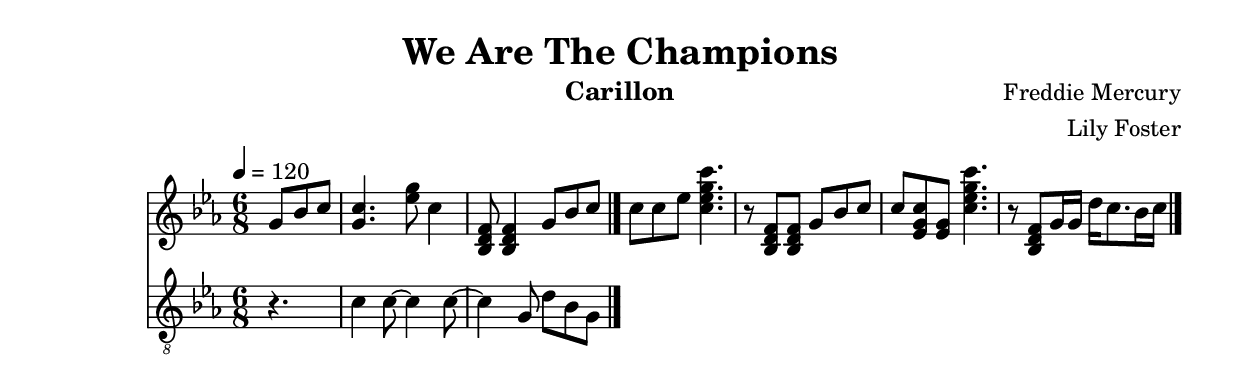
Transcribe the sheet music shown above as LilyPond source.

\version "2.20.0"

\header {
  title = "We Are The Champions"
  instrument = "Carillon"
  composer = "Freddie Mercury"
  arranger = "Lily Foster"
}

main_tempo = \tempo 4 = 120
main_key = \key c \minor
main_time = \time 6/8

melody = \relative c'' {
  % intro
  \partial 4. g8 bes c
  <g c>4. <ees' g>8 c4
  <bes, d f>8 <bes d f>4 g'8 bes c
  c8 c ees <c ees g c>4.
  r8 <bes, d f> <bes d f> g' bes c
  c <ees, g c> <ees g> <c' ees g c>4.
  r8 <bes, d f> g'16 g d' c8. bes16 c~

  \bar "|."
}

bass = \relative c' {
  % intro
  \partial 4. r4.
  c4 c8~ c4 c8~
  c4 g8 d' bes g

  \bar "|."
}

keys = \new Staff {
  \clef "treble"

  \main_tempo
  \main_key
  \main_time

  \melody
}

pedals = \new Staff {
  \clef "treble_8"

  \main_tempo
  \main_key
  \main_time

  \bass
}

\score {
  <<
    \keys
    \pedals
  >>

  \layout {}
}

\score {
  \unfoldRepeats
  <<
    \keys
    \pedals
  >>

  \midi {}
}
